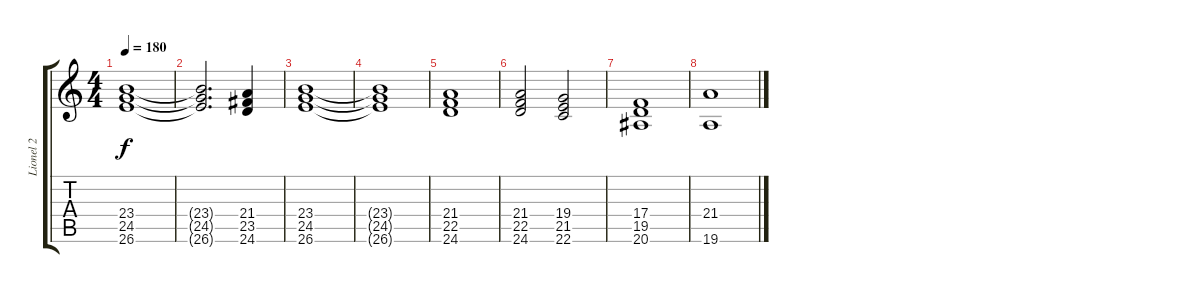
\track ("Lionel 2" "Lionel 2") {instrument stringensemble1}
\staff {score tabs}
\tuning (D4 A3 F3 C3 G2 D2) {hide}
\ts (4 4)
\tempo 180
\clef g2
\ks c
(23.4 24.5 26.6).1{dy f} |
(23.4{t} 24.5{t} 26.6{t}).2{d} (21.4 23.5 24.6).4 |
(23.4 24.5 26.6).1 |
(23.4{t} 24.5{t} 26.6{t}).1 |
(21.4 22.5 24.6).1 |
(21.4 22.5 24.6).2 (19.4 21.5 22.6).2 |
(17.4 19.5 20.6).1 |
(21.4 19.6).1
